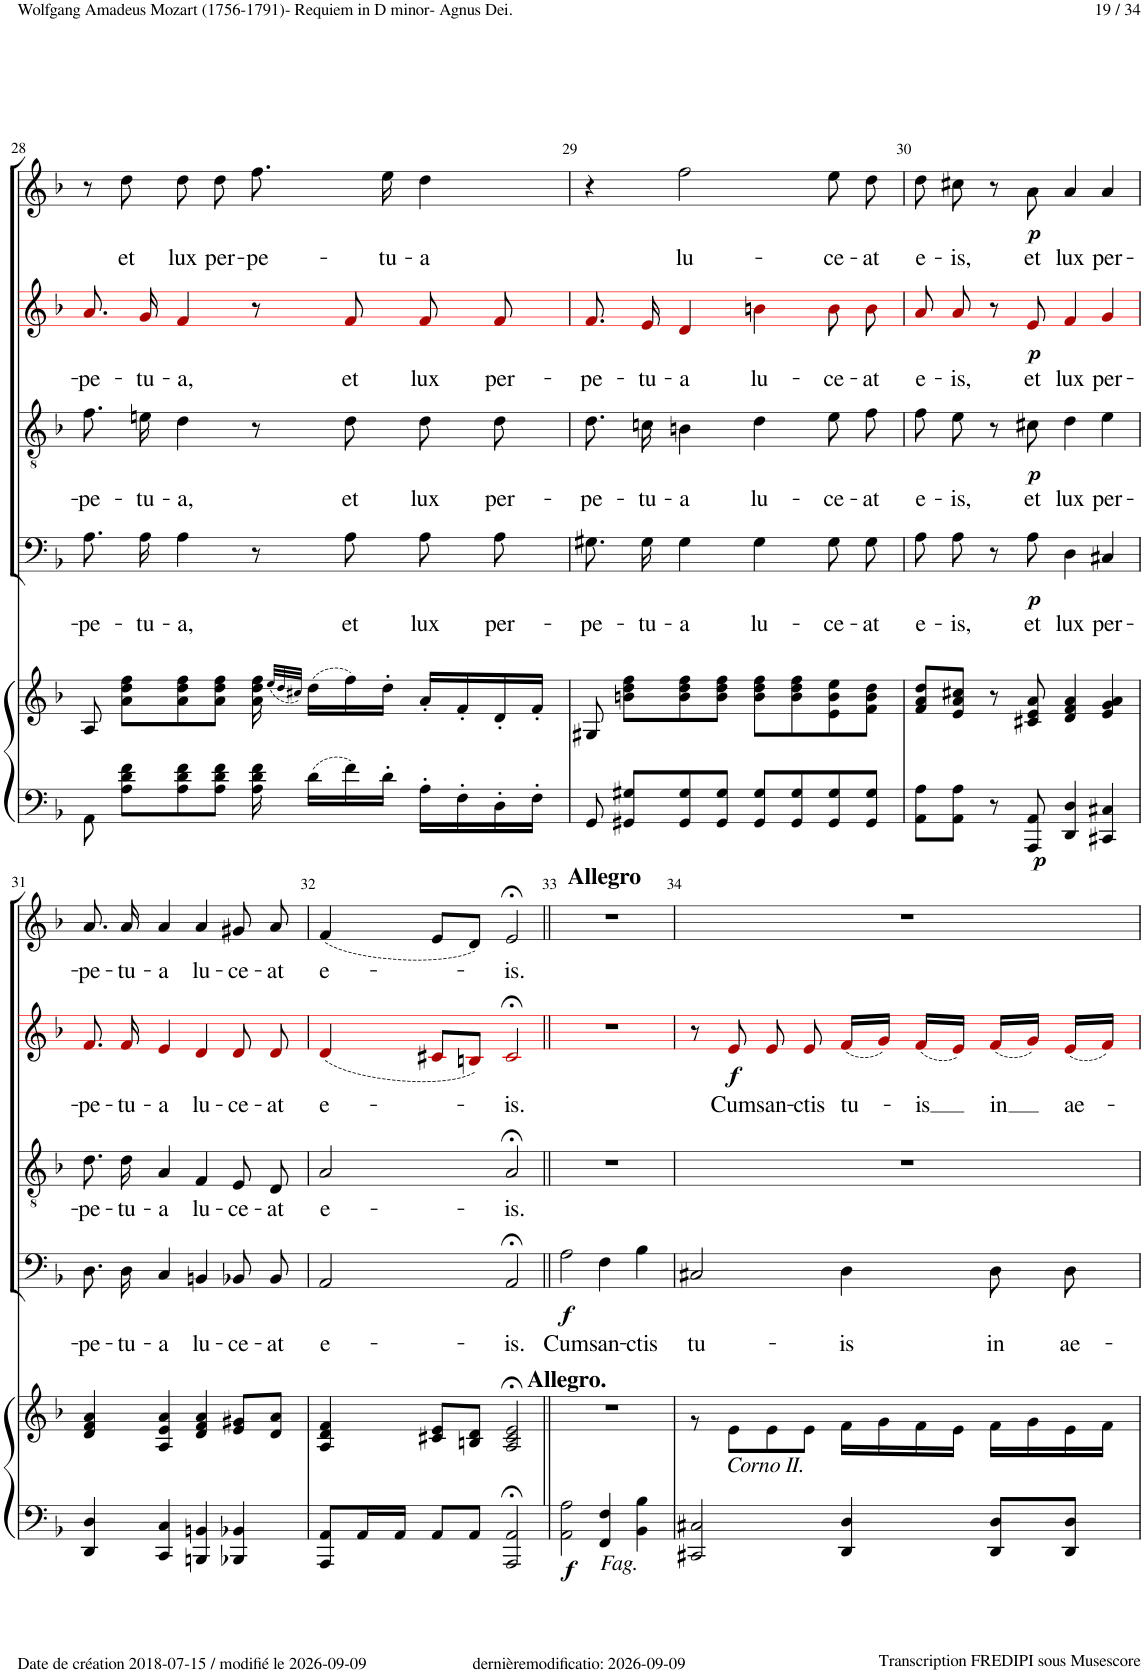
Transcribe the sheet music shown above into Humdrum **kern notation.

**kern	**kern	**dynam	**kern	**text	**dynam	**kern	**text	**dynam	**kern	**text	**dynam	**kern	**text	**dynam
*part5	*part5	*part5	*part4	*part4	*part4	*part3	*part3	*part3	*part2	*part2	*part2	*part1	*part1	*part1
*staff6	*staff5	*staff5/6	*staff4	*staff4	*staff4	*staff3	*staff3	*staff3	*staff2	*staff2	*staff2	*staff1	*staff1	*staff1
*I"Piano	*	*	*I"Bass	*	*	*I"Tenor	*	*	*I"Alto	*	*	*I"Soprano	*	*
*I'Pno	*	*	*	*	*	*	*	*	*	*	*	*	*	*
!!LO:PB:g=z
*clefF4	*clefG2	*	*clefF4	*	*	*clefGv2	*	*	*clefG2	*	*	*clefG2	*	*
*	*	*	*	*	*	*	*	*	*ITrd1c2	*	*	*	*	*
*k[b-]	*k[b-]	*	*k[b-]	*	*	*k[b-]	*	*	*k[b-]	*	*	*k[b-]	*	*
*M4/4	*M4/4	*	*M4/4	*	*	*M4/4	*	*	*M4/4	*	*	*M4/4	*	*
*met(c)	*met(c)	*	*met(c)	*	*	*met(c)	*	*	*met(c)	*	*	*met(c)	*	*
=28	=28	=28	=28	=28	=28	=28	=28	=28	=28	=28	=28	=28	=28	=28
!	!	!	!	!LO:LY:b	!	!	!LO:LY:b	!	!	!LO:LY:b	!	!	!	!
8AA\	8A/	.	8.A!\L	-pe-	.	8.f!\L	-pe-	.	8.a!i/	-pe-	.	8r	.	.
!	!	!	!	!	!	!	!	!	!	!	!	!	!LO:LY:b	!
8A\ 8d\ 8f\L	8a\ 8dd\ 8ff\L	.	.	.	.	.	.	.	.	.	.	8dd!\	et	.
!	!	!	!	!LO:LY:b	!	!	!LO:LY:b	!	!	!LO:LY:b	!	!	!	!
.	.	.	16A!\Jk	-tu-	.	16en!\Jk	-tu-	.	16g!i/	-tu-	.	.	.	.
!	!	!	!	!LO:LY:b	!	!	!LO:LY:b	!	!	!LO:LY:b	!	!	!LO:LY:b	!
8A\ 8d\ 8f\	8a\ 8dd\ 8ff\	.	4A!\	-a,	.	4d!\	-a,	.	4f!i/	-a,	.	8dd!\	lux	.
!	!	!	!	!	!	!	!	!	!	!	!	!	!LO:LY:b	!
8A\ 8d\ 8f\J	8a\ 8dd\ 8ff\J	.	.	.	.	.	.	.	.	.	.	8dd!\	per-	.
!	!	!	!	!	!	!	!	!	!	!	!	!	!LO:LY:b	!
16A\ 16d\ 16f\	16a\ 16dd\ 16ff\	.	8r	.	.	8r	.	.	8r	.	.	8.ff!\	-pe-	.
.	(32qee/LLL	.	.	.	.	.	.	.	.	.	.	.	.	.
.	32qdd/	.	.	.	.	.	.	.	.	.	.	.	.	.
.	32qcc#X/JJJ)	.	.	.	.	.	.	.	.	.	.	.	.	.
16d\LL	(16dd\LL	.	.	.	.	.	.	.	.	.	.	.	.	.
!	!	!	!	!LO:LY:b	!	!	!LO:LY:b	!	!	!LO:LY:b	!	!	!	!
16f\	16ff\)	.	8A!\	et	.	8d!\	et	.	8f!i/	et	.	.	.	.
!	!	!	!	!	!	!	!	!	!	!	!	!	!LO:LY:b	!
16d'\JJ	16dd'\JJ	.	.	.	.	.	.	.	.	.	.	16ee!\	-tu-	.
!	!	!	!	!LO:LY:b	!	!	!LO:LY:b	!	!	!LO:LY:b	!	!	!LO:LY:b	!
16A'\LL	16a'/LL	.	8A!\L	lux	.	8d!\L	lux	.	8f!i/	lux	.	4dd!\	-a	.
16F'\	16f'/	.	.	.	.	.	.	.	.	.	.	.	.	.
!	!	!	!	!LO:LY:b	!	!	!LO:LY:b	!	!	!LO:LY:b	!	!	!	!
16D'\	16d'/	.	8A!\J	per-	.	8d!\J	per-	.	8f!i/	per-	.	.	.	.
16F'\JJ	16f'/JJ	.	.	.	.	.	.	.	.	.	.	.	.	.
=29	=29	=29	=29	=29	=29	=29	=29	=29	=29	=29	=29	=29	=29	=29
!	!	!	!	!LO:LY:b	!	!	!LO:LY:b	!	!	!LO:LY:b	!	!	!	!
8GG/	8G#X/	.	8.G#X!\L	-pe-	.	8.d!\L	-pe-	.	8.f!i/	-pe-	.	4r	.	.
8GG#X/ 8G#X/L	8bn\ 8dd\ 8ff\L	.	.	.	.	.	.	.	.	.	.	.	.	.
!	!	!	!	!LO:LY:b	!	!	!LO:LY:b	!	!	!LO:LY:b	!	!	!	!
.	.	.	16G#!\Jk	-tu-	.	16cn!\Jk	-tu-	.	16e!i/	-tu-	.	.	.	.
!	!	!	!	!LO:LY:b	!	!	!LO:LY:b	!	!	!LO:LY:b	!	!	!LO:LY:b	!
8GG#/ 8G#/	8b\ 8dd\ 8ff\	.	4G#!\	-a	.	4Bn!\	-a	.	4d!i/	-a	.	2ff!\	lu-	.
8GG#/ 8G#/J	8b\ 8dd\ 8ff\J	.	.	.	.	.	.	.	.	.	.	.	.	.
!	!	!	!	!LO:LY:b	!	!	!LO:LY:b	!	!	!LO:LY:b	!	!	!	!
8GG#/ 8G#/L	8b\ 8dd\ 8ff\L	.	4G#!\	lu-	.	4d!\	lu-	.	4bn!i\	lu-	.	.	.	.
8GG#/ 8G#/	8b\ 8dd\ 8ff\	.	.	.	.	.	.	.	.	.	.	.	.	.
!	!	!	!	!LO:LY:b	!	!	!LO:LY:b	!	!	!LO:LY:b	!	!	!LO:LY:b	!
8GG#/ 8G#/	8e\ 8b\ 8ee\	.	8G#!\L	-ce-	.	8e!\L	-ce-	.	8b!i\	-ce-	.	8ee!\	-ce-	.
!	!	!	!	!LO:LY:b	!	!	!LO:LY:b	!	!	!LO:LY:b	!	!	!LO:LY:b	!
8GG#/ 8G#/J	8f\ 8b\ 8dd\J	.	8G#!\J	-at	.	8f!\J	-at	.	8b!i\	-at	.	8dd!\	-at	.
=30	=30	=30	=30	=30	=30	=30	=30	=30	=30	=30	=30	=30	=30	=30
!	!	!	!	!LO:LY:b	!	!	!LO:LY:b	!	!	!LO:LY:b	!	!	!LO:LY:b	!
8AA\ 8A\L	8f/ 8a/ 8dd/L	.	8A!\L	e-	.	8f!\L	e-	.	8a!i/	e-	.	8dd!\	e-	.
!	!	!	!	!LO:LY:b	!	!	!LO:LY:b	!	!	!LO:LY:b	!	!	!LO:LY:b	!
8AA\ 8A\J	8e/ 8a/ 8cc#X/J	.	8A!\J	-is,	.	8e!\J	-is,	.	8a!i/	-is,	.	8cc#X!\	-is,	.
8r	8r	.	8r	.	.	8r	.	.	8r	.	.	8r	.	.
!	!	!LO:DY:b=2	!	!LO:LY:b	!LO:DY:b	!	!LO:LY:b	!LO:DY:b	!	!LO:LY:b	!LO:DY:b	!	!LO:LY:b	!LO:DY:b
8AAA/ 8AA/	8c#X/ 8e/ 8a/	p	8A!\	et	p	8c#X!\	et	p	8e!i/	et	p	8a!\	et	p
!	!	!	!	!LO:LY:b	!	!	!LO:LY:b	!	!	!LO:LY:b	!	!	!LO:LY:b	!
4DD/ 4D/	4d/ 4f/ 4a/	.	4D!\	lux	.	4d!\	lux	.	4f!i/	lux	.	4a!/	lux	.
!	!	!	!	!LO:LY:b	!	!	!LO:LY:b	!	!	!LO:LY:b	!	!	!LO:LY:b	!
4CC#X/ 4C#X/	4e/ 4g/ 4a/	.	4C#X!/	per-	.	4e!\	per-	.	4g!i/	per-	.	4a!/	per-	.
!!LO:LB:g=z
=31	=31	=31	=31	=31	=31	=31	=31	=31	=31	=31	=31	=31	=31	=31
!	!	!	!	!LO:LY:b	!	!	!LO:LY:b	!	!	!LO:LY:b	!	!	!LO:LY:b	!
4DD/ 4D/	4d/ 4f/ 4a/	.	8.D!\L	-pe-	.	8.d!\L	-pe-	.	8.f!i/	-pe-	.	8.a!/	-pe-	.
!	!	!	!	!LO:LY:b	!	!	!LO:LY:b	!	!	!LO:LY:b	!	!	!LO:LY:b	!
.	.	.	16D!\Jk	-tu-	.	16d!\Jk	-tu-	.	16f!i/	-tu-	.	16a!/	-tu-	.
!	!	!	!	!LO:LY:b	!	!	!LO:LY:b	!	!	!LO:LY:b	!	!	!LO:LY:b	!
4CC/ 4C/	4A/ 4e/ 4a/	.	4C!/	-a	.	4A!/	-a	.	4e!i/	-a	.	4a!/	-a	.
!	!	!	!	!LO:LY:b	!	!	!LO:LY:b	!	!	!LO:LY:b	!	!	!LO:LY:b	!
4BBBn/ 4BBn/	4d/ 4f/ 4a/	.	4BBn!/	lu-	.	4F!/	lu-	.	4d!i/	lu-	.	4a!/	lu-	.
!	!	!	!	!LO:LY:b	!	!	!LO:LY:b	!	!	!LO:LY:b	!	!	!LO:LY:b	!
4BBB-X/ 4BB-X/	8e/ 8g#X/L	.	8BB-X!/L	-ce-	.	8E!/L	-ce-	.	8d!i/	-ce-	.	8g#X!/	-ce-	.
!	!	!	!	!LO:LY:b	!	!	!LO:LY:b	!	!	!LO:LY:b	!	!	!LO:LY:b	!
.	8d/ 8a/J	.	8BB-!/J	-at	.	8D!/J	-at	.	8d!i/	-at	.	8a!/	-at	.
=32	=32	=32	=32	=32	=32	=32	=32	=32	=32	=32	=32	=32	=32	=32
!	!	!	!	!LO:LY:b	!	!	!LO:LY:b	!	!	!LO:LY:b	!	!	!LO:LY:b	!
8AAA/ 8AA/L	4A/ 4d/ 4f/	.	2AA!/	e-	.	2A!/	e-	.	(4d!i/	e-	.	(4f/	e-	.
16AA/L	.	.	.	.	.	.	.	.	.	.	.	.	.	.
16AA/JJ	.	.	.	.	.	.	.	.	.	.	.	.	.	.
8AA/L	8c#X/ 8e/L	.	.	.	.	.	.	.	8c#X!i/L	.	.	8e/L	.	.
8AA/J	8Bn/ 8d/J	.	.	.	.	.	.	.	8Bn!i/J)	.	.	8d/J)	.	.
!	!	!	!	!LO:LY:b	!	!	!LO:LY:b	!	!	!LO:LY:b	!	!	!LO:LY:b	!
2AAA/;< 2AA/;<	2A/;< 2c#/;< 2e/;<	.	2AA;<,!/	-is.	.	2A;<!/	-is.	.	2c#;<!i/	-is.	.	2e;</	-is.	.
=33	=33	=33	=33	=33	=33	=33	=33	=33	=33	=33	=33	=33	=33	=33
!	!LO:TX:a:B:t=Allegro.	!	!	!	!	!	!	!	!	!	!	!	!	!
!	!	!LO:DY:b=2	!	!LO:LY:b	!LO:DY:b	!	!	!	!	!	!	!	!	!
2AA\ 2A\	1r	f	2A!\	Cum	f	1r	.	.	1r	.	.	1r	.	.
!LO:TX:b:i:t=Fag.	!	!	!	!	!	!	!	!	!	!	!	!	!	!
!	!	!	!	!LO:LY:b	!	!	!	!	!	!	!	!	!	!
4FF/ 4F/	.	.	4F!\	san-	.	.	.	.	.	.	.	.	.	.
!	!	!	!	!LO:LY:b	!	!	!	!	!	!	!	!	!	!
4BB-\ 4B-\	.	.	4B-!\	-ctis	.	.	.	.	.	.	.	.	.	.
=34	=34	=34	=34	=34	=34	=34	=34	=34	=34	=34	=34	=34	=34	=34
*	*^	*	*	*	*	*	*	*	*	*	*	*	*	*
!	!	!	!	!	!LO:LY:b	!	!	!	!	!	!	!	!	!	!
2CC#X/ 2C#X/	1ryy	8r	.	2C#X!/	tu-	.	1r	.	.	8r	.	.	1r	.	.
!	!	!LO:TX:b:i:t=Corno II.	!	!	!	!	!	!	!	!	!	!	!	!	!
!	!	!	!	!	!	!	!	!	!	!	!LO:LY:b	!LO:DY:b	!	!	!
.	.	8e\L	.	.	.	.	.	.	.	8e!i/	Cum	f	.	.	.
!	!	!	!	!	!	!	!	!	!	!	!LO:LY:b	!	!	!	!
.	.	8e\	.	.	.	.	.	.	.	8e!i/	san-	.	.	.	.
!	!	!	!	!	!	!	!	!	!	!	!LO:LY:b	!	!	!	!
.	.	8e\J	.	.	.	.	.	.	.	8e!i/	-ctis	.	.	.	.
!	!	!	!	!	!LO:LY:b	!	!	!	!	!	!LO:LY:b	!	!	!	!
4DD/ 4D/	.	16f\LL	.	4D!\	-is	.	.	.	.	(16f!i/LL	tu-	.	.	.	.
.	.	16g\	.	.	.	.	.	.	.	16g!i/JJ)	.	.	.	.	.
!	!	!	!	!	!	!	!	!	!	!	!LO:LY:b	!	!	!	!
.	.	16f\	.	.	.	.	.	.	.	(16f!i/LL	-is	.	.	.	.
.	.	16e\JJ	.	.	.	.	.	.	.	16e!i/JJ)	.	.	.	.	.
!	!	!	!	!	!LO:LY:b	!	!	!	!	!	!LO:LY:b	!	!	!	!
8DD/ 8D/L	.	16f\LL	.	8D!\L	in	.	.	.	.	(16f!i/LL	in	.	.	.	.
.	.	16g\	.	.	.	.	.	.	.	16g!i/JJ)	.	.	.	.	.
!	!	!	!	!	!LO:LY:b	!	!	!	!	!	!LO:LY:b	!	!	!	!
8DD/ 8D/J	.	16e\	.	8D!\J	ae-	.	.	.	.	(16e!i/LL	ae-	.	.	.	.
.	.	16f\JJ	.	.	.	.	.	.	.	16f!i/JJ)	.	.	.	.	.
*	*v	*v	*	*	*	*	*	*	*	*	*	*	*	*	*
=	=	=	=	=	=	=	=	=	=	=	=	=	=	=
*-	*-	*-	*-	*-	*-	*-	*-	*-	*-	*-	*-	*-	*-	*-
